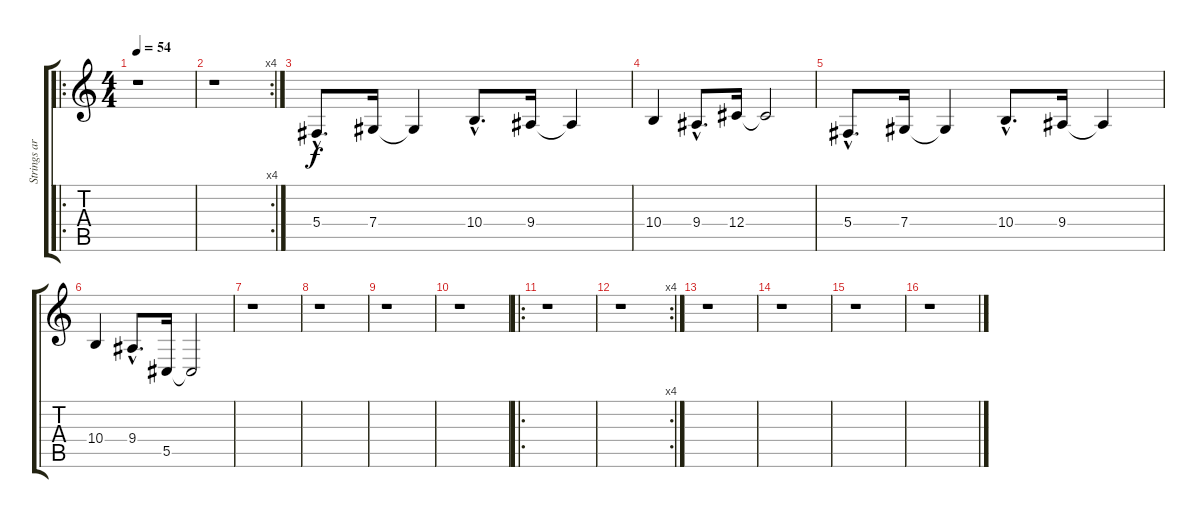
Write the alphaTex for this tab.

\track ("Strings arr for Guitar" "Strings ar") {instrument cello}
\staff {score tabs}
\tuning (Eb4 Bb3 Gb3 Db3 Ab2 Eb2) {hide}
\ro
\ts (4 4)
\tempo 54
\clef g2
\ks c
r.1{dy f instrument cello} |
\rc 4
r.1 |
5.4{hac}.8{d} 7.4.16 7.4{t}.4 10.4{hac}.8{d} 9.4.16 9.4{t}.4 |
10.4.4 9.4{hac}.8{d} 12.4.16 12.4{t}.2 |
5.4{hac}.8{d} 7.4.16 7.4{t}.4 10.4{hac}.8{d} 9.4.16 9.4{t}.4 |
10.4.4 9.4{hac}.8{d} 5.5.16 5.5{t}.2 |
r.1 |
r.1 |
r.1 |
r.1 |
\ro
r.1 |
\rc 4
r.1 |
r.1 |
r.1 |
r.1 |
r.1
